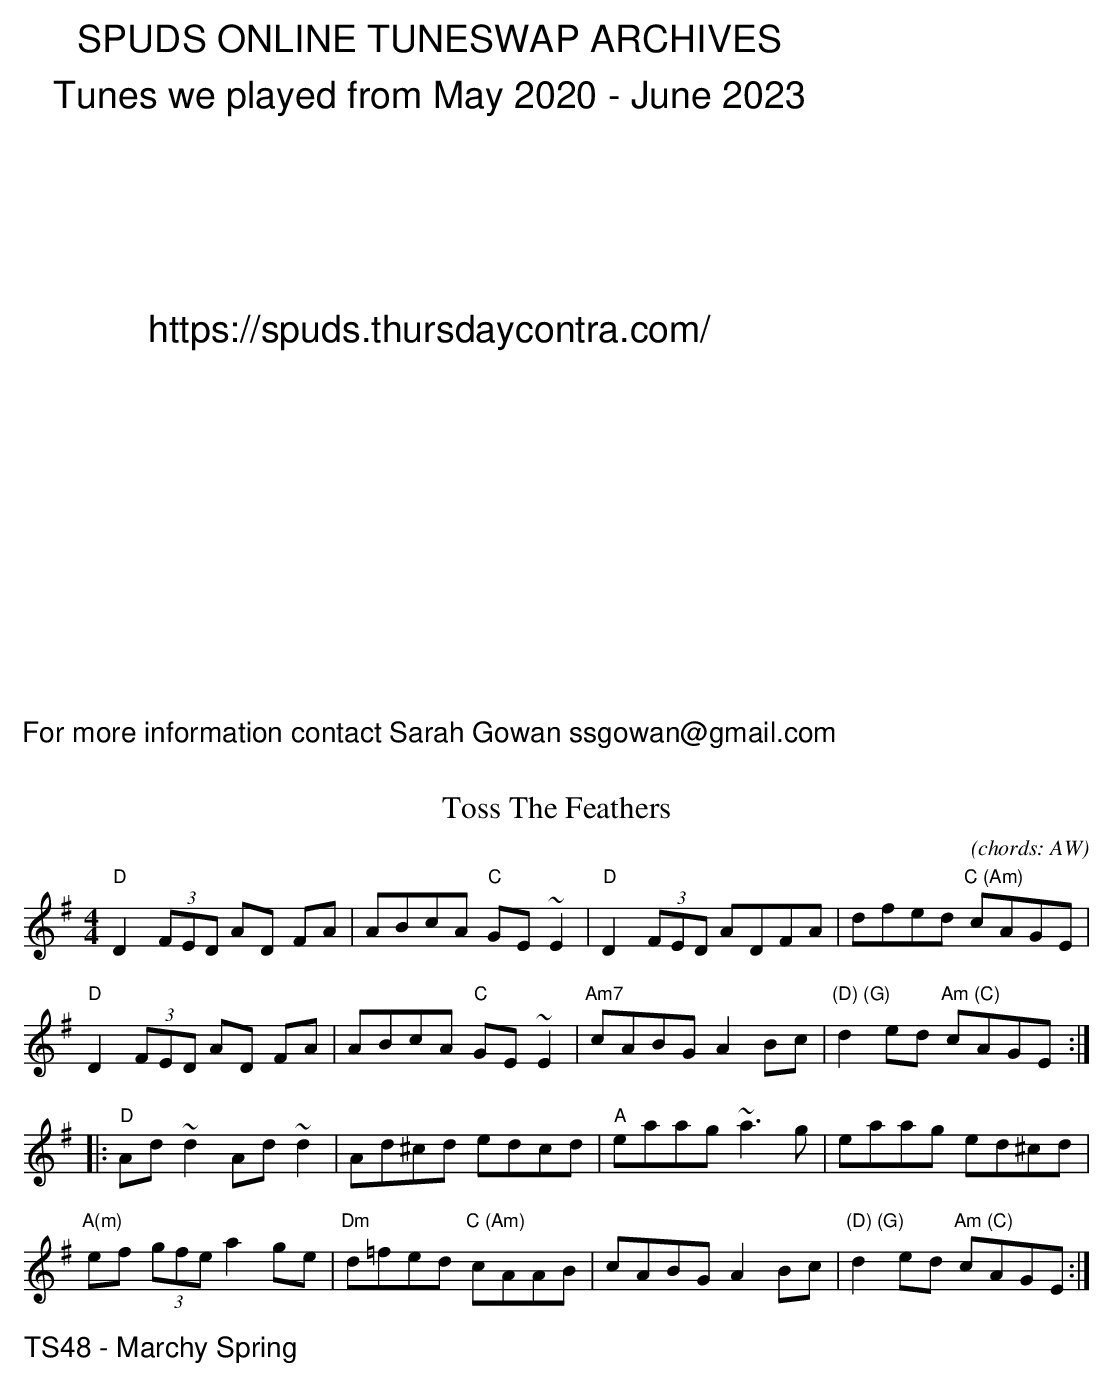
X:1
T: Toss The Feathers
C: (chords: AW)
M: 4/4
L: 1/8
K: Dmix
"D"D2 (3FED AD FA|ABcA "C"GE~E2|"D"D2 (3FED ADFA|dfed "C (Am)"cAGE|
"D"D2 (3FED AD FA|ABcA "C"GE~E2|"Am7"cABG A2Bc|"(D) (G)"d2 ed "Am (C)"cAGE:|
|:"D"Ad~d2 Ad~d2|Ad^cd edcd|"A"eaag ~a3g|eaag ed^cd|
"A(m)"ef (3gfe a2 ge|"Dm"d=fed "C (Am)"cAAB|cABG A2Bc|"(D) (G)"d2 ed "Am (C)"cAGE:|
